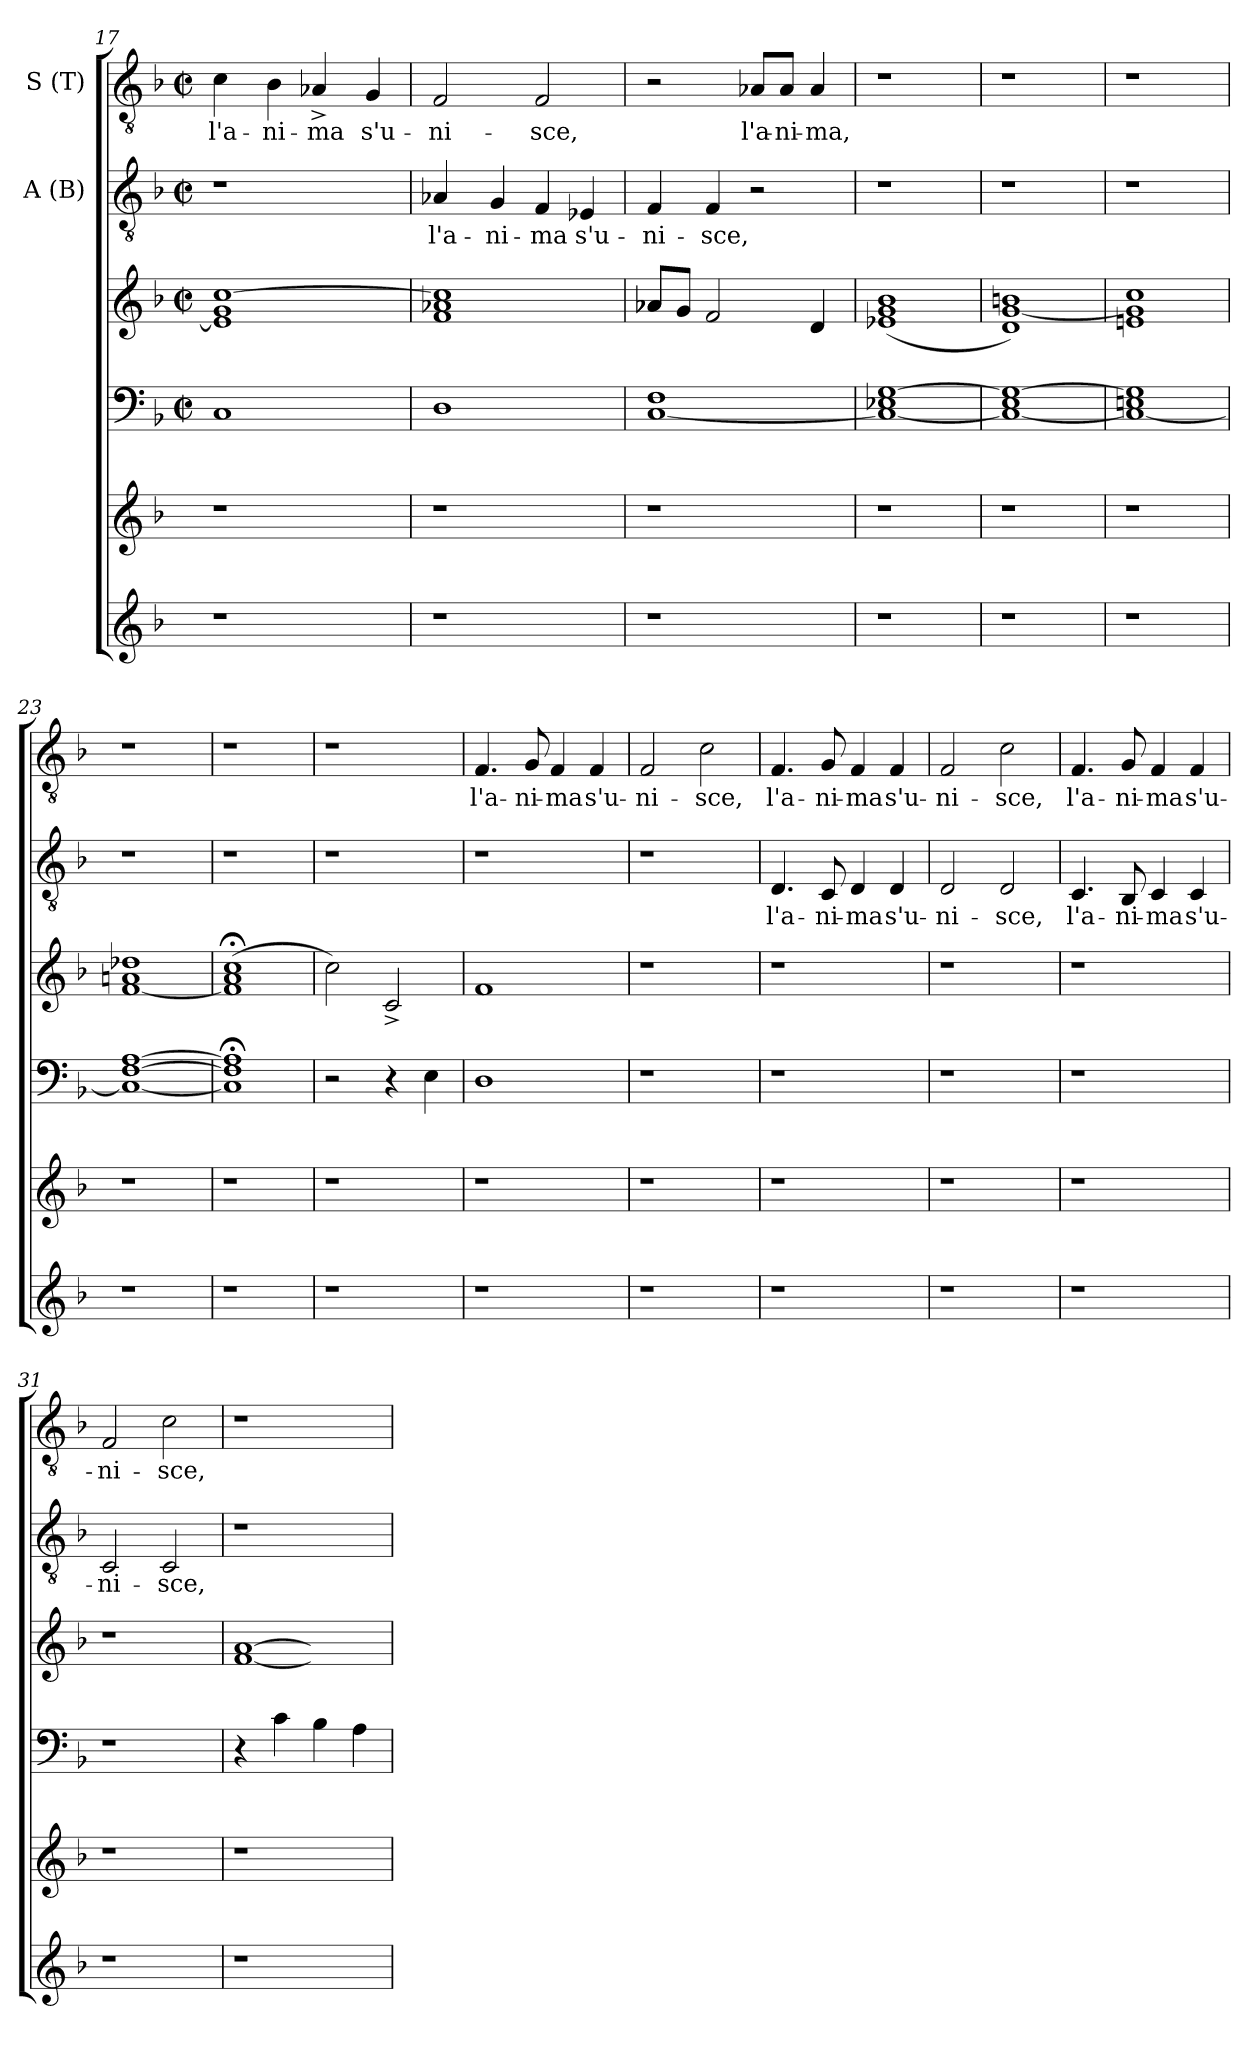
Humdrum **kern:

**kern	**kern	**kern	**kern	**kern	**text	**kern	**text
*part4	*part4	*part3	*part3	*part2	*part2	*part1	*part1
*staff6	*staff5	*staff4	*staff3	*staff2	*staff2	*staff1	*staff1
*	*	*	*	*I"A (B)	*	*I"S (T)	*
*clefG2	*clefG2	*clefF4	*clefG2	*clefGv2	*	*clefGv2	*
*k[b-]	*k[b-]	*k[b-]	*k[b-]	*k[b-]	*	*k[b-]	*
*F:	*F:	*F:	*F:	*F:	*	*F:	*
*	*	*M2/2	*M2/2	*M2/2	*	*M2/2	*
*	*	*met(c|)	*met(c|)	*met(c|)	*	*met(c|)	*
=17	=17	=17	=17	=17	=17	=17	=17
!	!	!	!	!	!	!	!LO:LY:b
*	*	*	*	*	*	*^	*
1r	1r	1C	1e-] 1g [>1cc	1r	.	4c\	32ryy	l'a-
.	.	.	.	.	.	.	2ryy	.
!	!	!	!	!	!	!	!	!LO:LY:b
.	.	.	.	.	.	4B-\	.	-ni-
!	!	!	!	!	!	!	!	!LO:LY:b
.	.	.	.	.	.	4A-X^</	.	-ma
.	.	.	.	.	.	.	4...ryy	.
!	!	!	!	!	!	!	!	!LO:LY:b
.	.	.	.	.	.	4G/	.	s'u-
=18	=18	=18	=18	=18	=18	=18	=18	=18
!	!	!	!	!	!LO:LY:b	!	!	!LO:LY:b
*	*	*	*	*^	*	*v	*v	*
1r	1r	1D	1f 1a-X 1cc]	4A-X/	16ryy	l'a-	2F/	-ni-
.	.	.	.	.	2...ryy	.	.	.
!	!	!	!	!	!	!LO:LY:b	!	!
.	.	.	.	4G/	.	-ni-	.	.
!	!	!	!	!	!	!LO:LY:b	!	!LO:LY:b
.	.	.	.	4F/	.	-ma	2F/	-sce,
!	!	!	!	!	!	!LO:LY:b	!	!
.	.	.	.	4E-X/	.	s'u-	.	.
=19	=19	=19	=19	=19	=19	=19	=19	=19
*	*	*	*^	*	*	*	*	*
!	!	!	!	!	!	!	!LO:LY:b	!	!
*	*	*	*	*	*v	*v	*	*	*
1r	1r	[<1C 1F	8a-X/L	4a-/	4F/	-ni-	2r	.
.	.	.	8g/J	.	.	.	.	.
!	!	!	!	!	!	!LO:LY:b	!	!
.	.	.	2f/	2.ryy	4F/	-sce,	.	.
!	!	!	!	!	!	!	!	!LO:LY:b
.	.	.	.	.	2r	.	8A-X/L	l'a-
!	!	!	!	!	!	!	!	!LO:LY:b
.	.	.	.	.	.	.	8A-/J	-ni-
!	!	!	!	!	!	!	!	!LO:LY:b
.	.	.	4d/	.	.	.	4A-/	-ma,
*	*	*	*v	*v	*	*	*	*
=20	=20	=20	=20	=20	=20	=20	=20
1r	1r	1C_ 1E-X [>1G	(>1e-X 1g 1b-	1r	.	1r	.
=21	=21	=21	=21	=21	=21	=21	=21
1r	1r	1C_ 1E 1G_	1d [>1g 1bn)	1r	.	1r	.
=22	=22	=22	=22	=22	=22	=22	=22
1r	1r	1C_ 1En 1G]	1en 1g] 1cc	1r	.	1r	.
=23	=23	=23	=23	=23	=23	=23	=23
1r	1r	1C_ [>1F [>1A	[>1f 1an 1dd-X	1r	.	1r	.
!!LO:PB:g=z
=24	=24	=24	=24	=24	=24	=24	=24
1r	1r	1C];< 1F];< 1A];<	(>1f]; 1a; 1cc;	1r	.	1r	.
=25	=25	=25	=25	=25	=25	=25	=25
1r	1r	2r	2cc\)	1r	.	1r	.
.	.	4r	2c^</	.	.	.	.
.	.	4E\	.	.	.	.	.
=26	=26	=26	=26	=26	=26	=26	=26
!	!	!	!	!	!	!	!LO:LY:b
1r	1r	1D	1f	1r	.	4.F/	l'a-
!	!	!	!	!	!	!	!LO:LY:b
.	.	.	.	.	.	8G/	-ni-
!	!	!	!	!	!	!	!LO:LY:b
.	.	.	.	.	.	4F/	-ma
!	!	!	!	!	!	!	!LO:LY:b
.	.	.	.	.	.	4F/	s'u-
=27	=27	=27	=27	=27	=27	=27	=27
!	!	!	!	!	!	!	!LO:LY:b
1r	1r	1r	1r	1r	.	2F/	-ni-
!	!	!	!	!	!	!	!LO:LY:b
.	.	.	.	.	.	2c\	-sce,
=28	=28	=28	=28	=28	=28	=28	=28
!	!	!	!	!	!LO:LY:b	!	!LO:LY:b
1r	1r	1r	1r	4.D/	l'a-	4.F/	l'a-
!	!	!	!	!	!LO:LY:b	!	!LO:LY:b
.	.	.	.	8C/	-ni-	8G/	-ni-
!	!	!	!	!	!LO:LY:b	!	!LO:LY:b
.	.	.	.	4D/	-ma	4F/	-ma
!	!	!	!	!	!LO:LY:b	!	!LO:LY:b
.	.	.	.	4D/	s'u-	4F/	s'u-
=29	=29	=29	=29	=29	=29	=29	=29
!	!	!	!	!	!LO:LY:b	!	!LO:LY:b
1r	1r	1r	1r	2D/	-ni-	2F/	-ni-
!	!	!	!	!	!LO:LY:b	!	!LO:LY:b
.	.	.	.	2D/	-sce,	2c\	-sce,
=30	=30	=30	=30	=30	=30	=30	=30
!	!	!	!	!	!LO:LY:b	!	!LO:LY:b
1r	1r	1r	1r	4.C/	l'a-	4.F/	l'a-
!	!	!	!	!	!LO:LY:b	!	!LO:LY:b
.	.	.	.	8BB-/	-ni-	8G/	-ni-
!	!	!	!	!	!LO:LY:b	!	!LO:LY:b
.	.	.	.	4C/	-ma	4F/	-ma
!	!	!	!	!	!LO:LY:b	!	!LO:LY:b
.	.	.	.	4C/	s'u-	4F/	s'u-
=31	=31	=31	=31	=31	=31	=31	=31
!	!	!	!	!	!LO:LY:b	!	!LO:LY:b
1r	1r	1r	1r	2C/	-ni-	2F/	-ni-
!	!	!	!	!	!LO:LY:b	!	!LO:LY:b
.	.	.	.	2C/	-sce,	2c\	-sce,
=32	=32	=32	=32	=32	=32	=32	=32
1r	1r	4r	[<1f [>1a	1r	.	1r	.
.	.	4c\	.	.	.	.	.
.	.	4B-\	.	.	.	.	.
.	.	4A\	.	.	.	.	.
=	=	=	=	=	=	=	=
*-	*-	*-	*-	*-	*-	*-	*-
